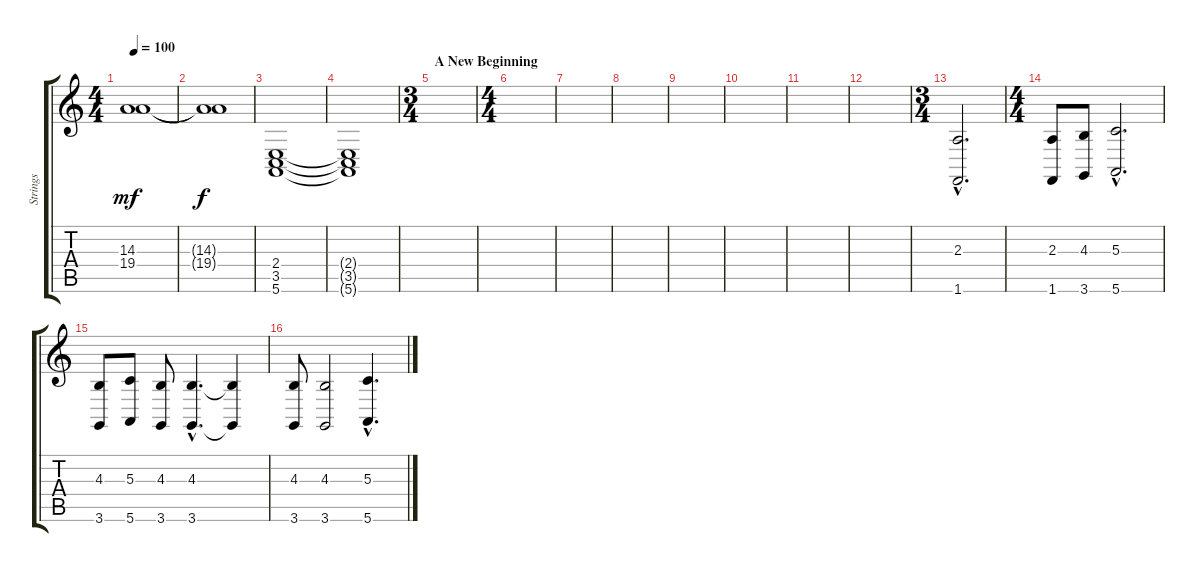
\track ("Strings" "Strings") {instrument stringensemble1}
\staff {score tabs}
\tuning (E4 B3 G3 D3 A2 E2) {hide}
\ts (4 4)
\tempo 100
\clef g2
\ks c
(14.3 19.4).1{dy mf} |
(14.3{t} 19.4{t}).1{dy f} |
(2.4 3.5 5.6).1{volume 2} |
(2.4{t} 3.5{t} 5.6{t}).1 |
\ts (3 4)
\section ("" "A New Beginning")
|
\ts (4 4)
|
|
|
|
|
|
|
\ts (3 4)
(2.3{hac} 1.6{hac}).2{d} |
\ts (4 4)
(2.3 1.6).8 (4.3 3.6).8 (5.3{hac} 5.6{hac}).2{d} |
(4.3 3.6).8 (5.3 5.6).8 (4.3 3.6).8 (4.3{hac} 3.6{hac}).4{d} (4.3{t} 3.6{t}).4 |
(4.3 3.6).8 (4.3 3.6).2 (5.3{hac} 5.6{hac}).4{d}
